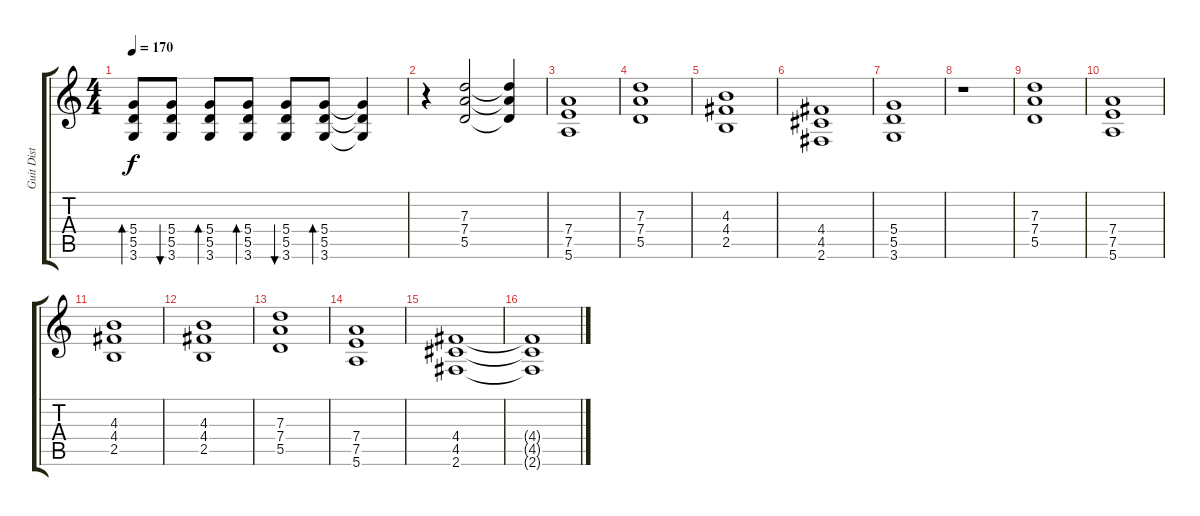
\track ("Guit Dist" "Guit Dist") {instrument distortionguitar}
\staff {score tabs}
\tuning (E4 B3 G3 D3 A2 E2) {hide}
\ts (4 4)
\tempo 170
\clef g2
\ks c
(5.4 5.5 3.6).8{bd 120 dy f} (5.4 5.5 3.6).8{bu 120} (5.4 5.5 3.6).8{bd 120} (5.4 5.5 3.6).8{bd 120} (5.4 5.5 3.6).8{bu 120} (5.4 5.5 3.6).8{bd 120} (5.4{t} 5.5{t} 3.6{t}).4 |
r.4 (7.3 7.4 5.5).2 (7.3{t} 7.4{t} 5.5{t}).4 |
(7.4 7.5 5.6).1 |
(7.3 7.4 5.5).1 |
(4.3 4.4 2.5).1 |
(4.4 4.5 2.6).1 |
(5.4 5.5 3.6).1 |
r.1 |
(7.3 7.4 5.5).1 |
(7.4 7.5 5.6).1 |
(4.3 4.4 2.5).1 |
(4.3 4.4 2.5).1 |
(7.3 7.4 5.5).1 |
(7.4 7.5 5.6).1 |
(4.4 4.5 2.6).1 |
(4.4{t} 4.5{t} 2.6{t}).1
